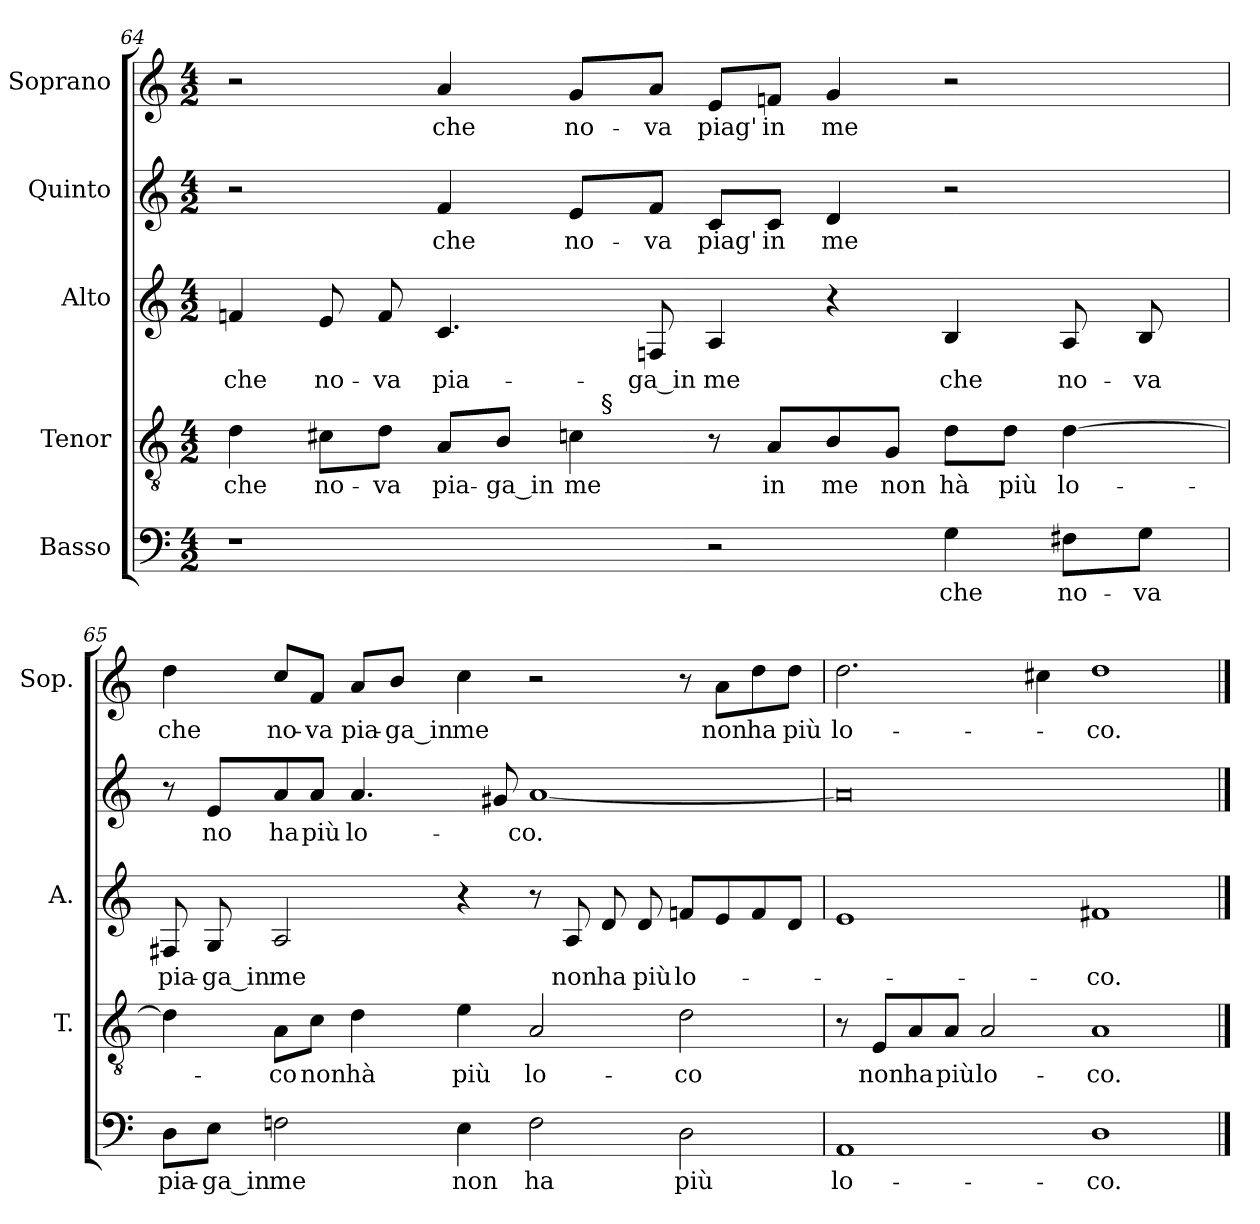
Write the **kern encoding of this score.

**kern	**text	**kern	**text	**kern	**text	**kern	**text	**kern	**text
*part5	*part5	*part4	*part4	*part3	*part3	*part2	*part2	*part1	*part1
*staff5	*staff5	*staff4	*staff4	*staff3	*staff3	*staff2	*staff2	*staff1	*staff1
*I"Basso	*	*I"Tenor	*	*I"Alto	*	*I"Quinto	*	*I"Soprano	*
*	*	*I'T.	*	*I'A.	*	*	*	*I'Sop.	*
*clefF4	*	*clefGv2	*	*clefG2	*	*clefG2	*	*clefG2	*
*	*	*ITrd7c12	*	*	*	*	*	*	*
*k[]	*	*k[]	*	*k[]	*	*k[]	*	*k[]	*
*C:	*	*C:	*	*C:	*	*C:	*	*C:	*
*M4/2	*	*M4/2	*	*M4/2	*	*M4/2	*	*M4/2	*
=64	=64	=64	=64	=64	=64	=64	=64	=64	=64
!	!	!	!LO:LY:b:color=#000000	!	!	!	!	!	!
!	!	!	!	!	!LO:LY:b:color=#000000	!	!	!	!
*	*	*^	*	*	*	*	*	*	*
1r	.	4Di\	2ryy	che	4fni/	che	2r	.	2r	.
!	!	!	!	!LO:LY:b:color=#000000	!	!	!	!	!	!
!	!	!	!	!	!	!LO:LY:b:color=#000000	!	!	!	!
.	.	8C#Xi\L	.	no-	8ei/	no-	.	.	.	.
!	!	!	!	!LO:LY:b:color=#000000	!	!	!	!	!	!
!	!	!	!	!	!	!LO:LY:b:color=#000000	!	!	!	!
.	.	8Di\J	.	-va	8fi/	-va	.	.	.	.
!	!	!	!	!LO:LY:b:color=#000000	!	!	!	!	!	!
!	!	!	!	!	!	!LO:LY:b:color=#000000	!	!	!	!
!	!	!	!	!	!	!	!	!LO:LY:b:color=#000000	!	!
!	!	!	!	!	!	!	!	!	!	!LO:LY:b:color=#000000
.	.	8AAi/L	4ryy	pia-	4.ci/	pia-	4fi/	che	4ai/	che
!	!	!	!	!LO:LY:b:color=#000000	!	!	!	!	!	!
.	.	8BBi/J	.	-ga_in	.	.	.	.	.	.
!	!	!	!	!LO:LY:b:color=#000000	!	!	!	!	!	!
!	!	!	!	!	!	!	!	!LO:LY:b:color=#000000	!	!
!	!	!	!	!	!	!	!	!	!	!LO:LY:b:color=#000000
.	.	4Ci\	32ryy	me	.	.	8ei/L	no-	8gi/L	no-
.	.	.	256ryy	.	.	.	.	.	.	.
!	!	!	!LO:TX:a:t=§	!	!	!	!	!	!	!
.	.	.	1ryy	.	.	.	.	.	.	.
!	!	!	!	!	!	!LO:LY:b:color=#000000	!	!	!	!
!	!	!	!	!	!	!	!	!LO:LY:b:color=#000000	!	!
!	!	!	!	!	!	!	!	!	!	!LO:LY:b:color=#000000
.	.	.	.	.	8Fni/	-ga_in	8fi/J	-va	8ai/J	-va
!	!	!	!	!	!	!LO:LY:b:color=#000000	!	!	!	!
!	!	!	!	!	!	!	!	!LO:LY:b:color=#000000	!	!
!	!	!	!	!	!	!	!	!	!	!LO:LY:b:color=#000000
2r	.	8r	.	.	4Ai/	me	8ci/L	piag'	8ei/L	piag'
!	!	!	!	!LO:LY:b:color=#000000	!	!	!	!	!	!
!	!	!	!	!	!	!	!	!LO:LY:b:color=#000000	!	!
!	!	!	!	!	!	!	!	!	!	!LO:LY:b:color=#000000
.	.	8AAi/L	.	in	.	.	8ci/J	in	8fni/J	in
!	!	!	!	!LO:LY:b:color=#000000	!	!	!	!	!	!
!	!	!	!	!	!	!	!	!LO:LY:b:color=#000000	!	!
!	!	!	!	!	!	!	!	!	!	!LO:LY:b:color=#000000
.	.	8BBi/	.	me	4r	.	4di/	me	4gi/	me
!	!	!	!	!LO:LY:b:color=#000000	!	!	!	!	!	!
.	.	8GGi/J	.	non	.	.	.	.	.	.
!	!LO:LY:b:color=#000000	!	!	!	!	!	!	!	!	!
!	!	!	!	!LO:LY:b:color=#000000	!	!	!	!	!	!
!	!	!	!	!	!	!LO:LY:b:color=#000000	!	!	!	!
4Gi\	che	8Di\L	.	hà	4Bi/	che	2r	.	2r	.
!	!	!	!	!LO:LY:b:color=#000000	!	!	!	!	!	!
.	.	8Di\J	.	più	.	.	.	.	.	.
!	!LO:LY:b:color=#000000	!	!	!	!	!	!	!	!	!
!	!	!	!	!LO:LY:b:color=#000000	!	!	!	!	!	!
!	!	!	!	!	!	!LO:LY:b:color=#000000	!	!	!	!
8F#Xi\L	no-	[>4Di\	.	lo-	8Ai/	no-	.	.	.	.
.	.	.	8ryy	.	.	.	.	.	.	.
!	!LO:LY:b:color=#000000	!	!	!	!	!	!	!	!	!
!	!	!	!	!	!	!LO:LY:b:color=#000000	!	!	!	!
8Gi\J	-va	.	.	.	8Bi/	-va	.	.	.	.
.	.	.	16ryy	.	.	.	.	.	.	.
.	.	.	64..ryy	.	.	.	.	.	.	.
*	*	*v	*v	*	*	*	*	*	*	*
!!LO:LB:g=z
=65	=65	=65	=65	=65	=65	=65	=65	=65	=65
*	*	*^	*	*	*	*	*	*	*
!	!LO:LY:b:color=#000000	!	!	!	!	!	!	!	!	!
*	*	*v	*v	*	*	*	*	*	*	*
*	*	*^	*	*	*	*	*	*	*
!	!	!	!	!	!	!LO:LY:b:color=#000000	!	!	!	!
*	*	*v	*v	*	*	*	*	*	*	*
*	*	*^	*	*	*	*	*	*	*
!	!	!	!	!	!	!	!	!	!	!LO:LY:b:color=#000000
*	*	*v	*v	*	*	*	*	*	*	*
8Di\L	pia-	4Di\]	.	8F#Xi/	pia-	8r	.	4ddi\	che
!	!LO:LY:b:color=#000000	!	!	!	!	!	!	!	!
!	!	!	!	!	!LO:LY:b:color=#000000	!	!	!	!
!	!	!	!	!	!	!	!LO:LY:b:color=#000000	!	!
8Ei\J	-ga_in	.	.	8Gi/	-ga_in	8ei/L	no	.	.
!	!LO:LY:b:color=#000000	!	!	!	!	!	!	!	!
!	!	!	!LO:LY:b:color=#000000	!	!	!	!	!	!
!	!	!	!	!	!LO:LY:b:color=#000000	!	!	!	!
!	!	!	!	!	!	!	!LO:LY:b:color=#000000	!	!
!	!	!	!	!	!	!	!	!	!LO:LY:b:color=#000000
2Fni\	me	8AAi\L	-co	2Ai/	me	8ai/	ha	8cci/L	no-
!	!	!	!LO:LY:b:color=#000000	!	!	!	!	!	!
!	!	!	!	!	!	!	!LO:LY:b:color=#000000	!	!
!	!	!	!	!	!	!	!	!	!LO:LY:b:color=#000000
.	.	8Ci\J	non	.	.	8ai/J	più	8fi/J	-va
!	!	!	!LO:LY:b:color=#000000	!	!	!	!	!	!
!	!	!	!	!	!	!	!LO:LY:b:color=#000000	!	!
!	!	!	!	!	!	!	!	!	!LO:LY:b:color=#000000
.	.	4Di\	hà	.	.	4.ai/	lo-	8ai/L	pia-
!	!	!	!	!	!	!	!	!	!LO:LY:b:color=#000000
.	.	.	.	.	.	.	.	8bi/J	-ga_in
!	!LO:LY:b:color=#000000	!	!	!	!	!	!	!	!
!	!	!	!LO:LY:b:color=#000000	!	!	!	!	!	!
!	!	!	!	!	!	!	!	!	!LO:LY:b:color=#000000
4Ei\	non	4Ei\	più	4r	.	.	.	4cci\	me
.	.	.	.	.	.	8g#Xi/	.	.	.
!	!LO:LY:b:color=#000000	!	!	!	!	!	!	!	!
!	!	!	!LO:LY:b:color=#000000	!	!	!	!	!	!
!	!	!	!	!	!	!	!LO:LY:b:color=#000000	!	!
2Fi\	ha	2AAi/	lo-	8r	.	[<1ai	-co.	2r	.
!	!	!	!	!	!LO:LY:b:color=#000000	!	!	!	!
.	.	.	.	8Ai/	non	.	.	.	.
!	!	!	!	!	!LO:LY:b:color=#000000	!	!	!	!
.	.	.	.	8di/	ha	.	.	.	.
!	!	!	!	!	!LO:LY:b:color=#000000	!	!	!	!
.	.	.	.	8di/	più	.	.	.	.
!	!LO:LY:b:color=#000000	!	!	!	!	!	!	!	!
!	!	!	!LO:LY:b:color=#000000	!	!	!	!	!	!
!	!	!	!	!	!LO:LY:b:color=#000000	!	!	!	!
2Di\	più	2Di\	-co	8fni/L	lo-	.	.	8r	.
!	!	!	!	!	!	!	!	!	!LO:LY:b:color=#000000
.	.	.	.	8ei/	.	.	.	8ai\L	non
!	!	!	!	!	!	!	!	!	!LO:LY:b:color=#000000
.	.	.	.	8fi/	.	.	.	8ddi\	ha
!	!	!	!	!	!	!	!	!	!LO:LY:b:color=#000000
.	.	.	.	8di/J	.	.	.	8ddi\J	più
=66	=66	=66	=66	=66	=66	=66	=66	=66	=66
!	!LO:LY:b:color=#000000	!	!	!	!	!	!	!	!
!	!	!	!	!	!	!	!	!	!LO:LY:b:color=#000000
1AAi	lo-	8r	.	1ei	.	0ai]	.	2.ddi\	lo-
!	!	!	!LO:LY:b:color=#000000	!	!	!	!	!	!
.	.	8EEi/L	non	.	.	.	.	.	.
!	!	!	!LO:LY:b:color=#000000	!	!	!	!	!	!
.	.	8AAi/	ha	.	.	.	.	.	.
!	!	!	!LO:LY:b:color=#000000	!	!	!	!	!	!
.	.	8AAi/J	più	.	.	.	.	.	.
!	!	!	!LO:LY:b:color=#000000	!	!	!	!	!	!
.	.	2AAi/	lo-	.	.	.	.	.	.
.	.	.	.	.	.	.	.	4cc#Xi\	.
!	!LO:LY:b:color=#000000	!	!	!	!	!	!	!	!
!	!	!	!LO:LY:b:color=#000000	!	!	!	!	!	!
!	!	!	!	!	!LO:LY:b:color=#000000	!	!	!	!
!	!	!	!	!	!	!	!	!	!LO:LY:b:color=#000000
1Di	-co.	1AAi	-co.	1f#Xi	-co.	.	.	1ddi	-co.
==	==	==	==	==	==	==	==	==	==
*-	*-	*-	*-	*-	*-	*-	*-	*-	*-
